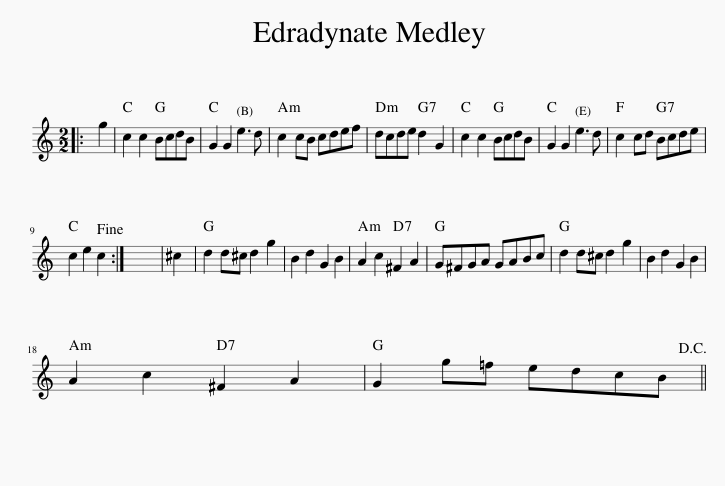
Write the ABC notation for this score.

X:1
L:1/8
M:2/2
I:linebreak $
K:C
V:1 treble
V:1
|: g2 | c2 c2 BcdB | G2 G2 e3 d | c2 cB cdef | dcde d2 G2 | %5
 c2 c2 BcdB | G2 G2 e3 d | c2 cd Bcde |$ c2 e2 c2!fine! :| x8 | %10
 ^c2 | d2 d^c d2 g2 | B2 d2 G2 B2 | A2 c2 ^F2 A2 | G^FGA GABc | %15
 d2 d^c d2 g2 | B2 d2 G2 B2 |$ A2 c2 ^F2 A2 | G2 g=f edcB!D.C.! || %19
